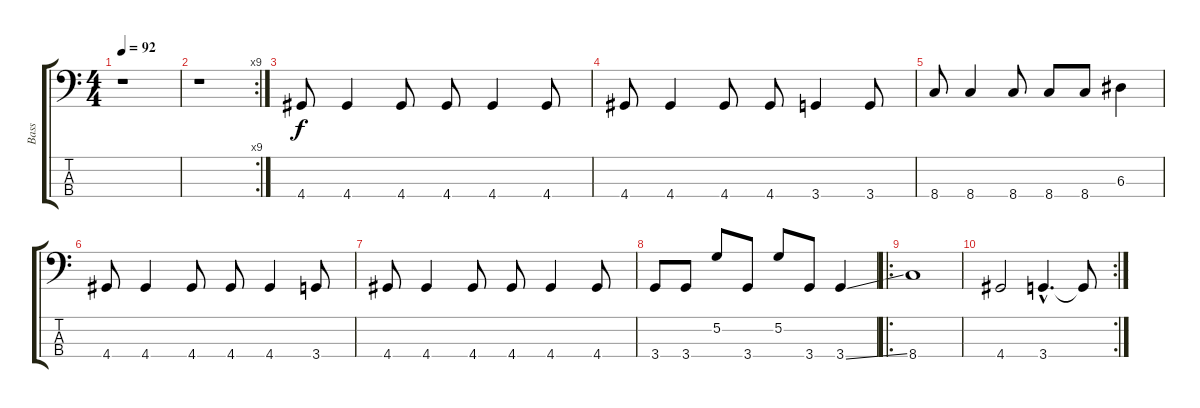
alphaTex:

\track ("Bass" "Bass") {instrument electricbasspick}
\staff {score tabs}
\tuning (G2 D2 A1 E1) {hide}
\ts (4 4)
\tempo 92
\clef f4
\ks c
r.1{dy f instrument electricbasspick} |
\rc 9
r.1 |
4.4.8 4.4.4 4.4.8 4.4.8 4.4.4 4.4.8 |
4.4.8 4.4.4 4.4.8 4.4.8 3.4.4 3.4.8 |
8.4.8 8.4.4 8.4.8 8.4.8 8.4.8 6.3.4 |
4.4.8 4.4.4 4.4.8 4.4.8 4.4.4 3.4.8 |
4.4.8 4.4.4 4.4.8 4.4.8 4.4.4 4.4.8 |
3.4.8 3.4.8 5.2.8 3.4.8 5.2.8 3.4.8 3.4{ss}.4 |
\ro
8.4.1 |
\rc 2
4.4.2 3.4{hac}.4{d} 3.4{t}.8
